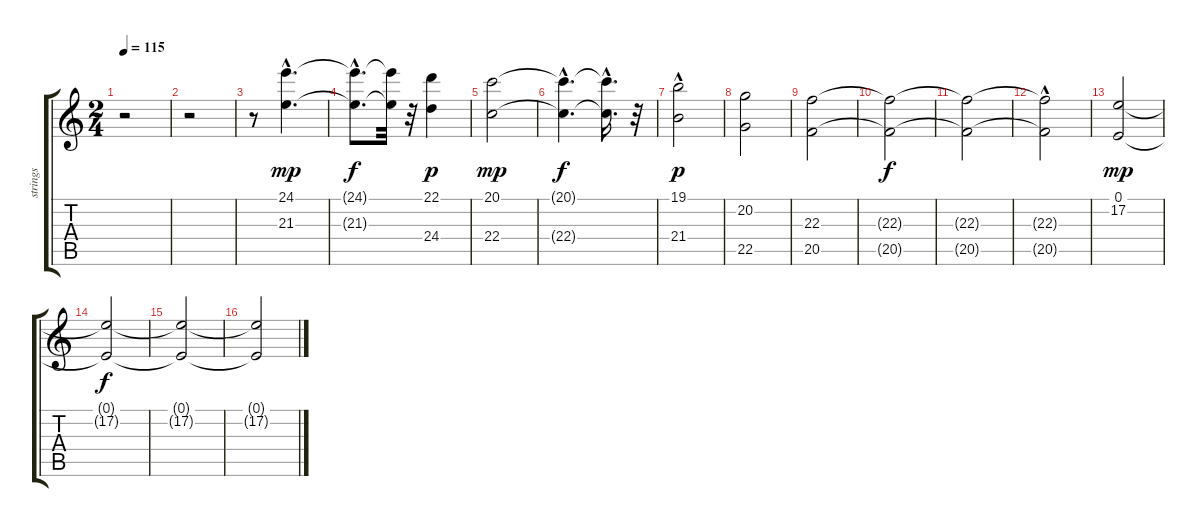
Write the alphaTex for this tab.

\track ("strings" "strings") {instrument stringensemble2}
\staff {score tabs}
\tuning (E4 B3 G3 D3 A2 E2) {hide}
\ts (2 4)
\tempo 115
\clef g2
\ks c
r.2{dy f} |
r.2 |
r.8 (24.1{hac} 21.3{hac}).4{d dy mp} |
(24.1{hac t} 21.3{hac t}).8{d dy f} (24.1{t} 21.3{t}).32 r.32 (22.1 24.4).4{dy p} |
(20.1 22.4).2{dy mp} |
(20.1{hac t} 22.4{hac t}).4{d dy f} (20.1{hac t} 22.4{t}).16{d} r.32 |
(19.1 21.4{hac}).2{dy p} |
(20.2 22.5).2 |
(22.3 20.5).2 |
(22.3{t} 20.5{t}).2{dy f} |
(22.3{t} 20.5{t}).2 |
(22.3{t} 20.5{hac t}).2 |
(0.1 17.2).2{dy mp} |
(0.1{t} 17.2{t}).2{dy f} |
(0.1{t} 17.2{t}).2 |
(0.1{t} 17.2{t}).2
